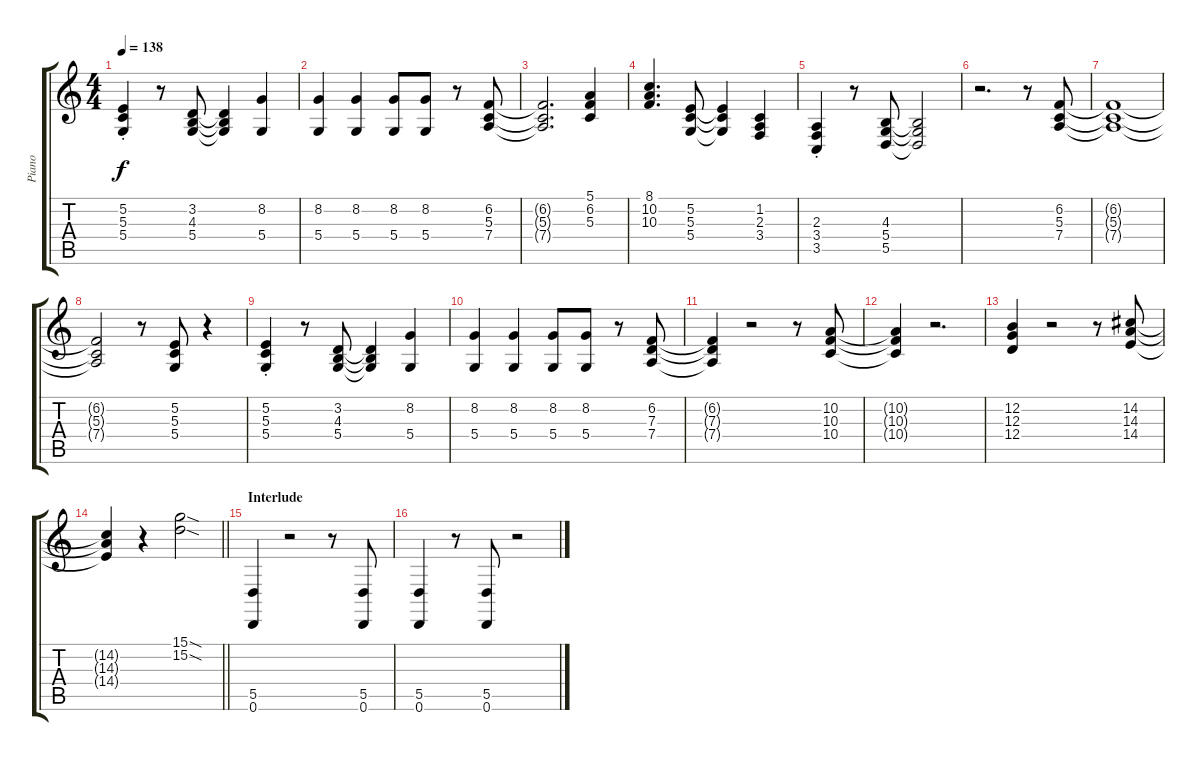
\track ("Piano" "Piano") {instrument brightacousticpiano}
\staff {score tabs}
\tuning (E4 B3 G3 D3 A2 D2) {hide}
\ts (4 4)
\tempo 138
\clef g2
\ks c
(5.2{st} 5.3{st} 5.4{st}).4{dy f} r.8 (3.2 4.3 5.4).8 (3.2{t} 4.3{t} 5.4{t}).4 (8.2 5.4).4 |
(8.2 5.4).4 (8.2 5.4).4 (8.2 5.4).8 (8.2 5.4).8 r.8 (6.2 5.3 7.4).8 |
(6.2{t} 5.3{t} 7.4{t}).2{d} (5.1 6.2 5.3).4 |
(8.1 10.2 10.3).4{d} (5.2 5.3 5.4).8 (5.2{t} 5.3{t} 5.4{t}).4 (1.2 2.3 3.4).4 |
(2.3{st} 3.4{st} 3.5{st}).4 r.8 (4.3 5.4 5.5).8 (4.3{t} 5.4{t} 5.5{t}).2 |
r.2{d} r.8 (6.2 5.3 7.4).8 |
(6.2{t} 5.3{t} 7.4{t}).1 |
(6.2{t} 5.3{t} 7.4{t}).2 r.8 (5.2 5.3 5.4).8 r.4 |
(5.2{st} 5.3{st} 5.4{st}).4 r.8 (3.2 4.3 5.4).8 (3.2{t} 4.3{t} 5.4{t}).4 (8.2 5.4).4 |
(8.2 5.4).4 (8.2 5.4).4 (8.2 5.4).8 (8.2 5.4).8 r.8 (6.2 7.3 7.4).8 |
(6.2{t} 7.3{t} 7.4{t}).4 r.2 r.8 (10.2 10.3 10.4).8 |
(10.2{t} 10.3{t} 10.4{t}).4 r.2{d} |
(12.2 12.3 12.4).4 r.2 r.8 (14.2 14.3 14.4).8 |
\barLineRight lightlight
(14.2{t} 14.3{t} 14.4{t}).4 r.4 (15.1{sod} 15.2{sod}).2 |
\section ("" "Interlude")
(5.5 0.6).4 r.2 r.8 (5.5 0.6).8 |
(5.5 0.6).4 r.8 (5.5 0.6).8 r.2
